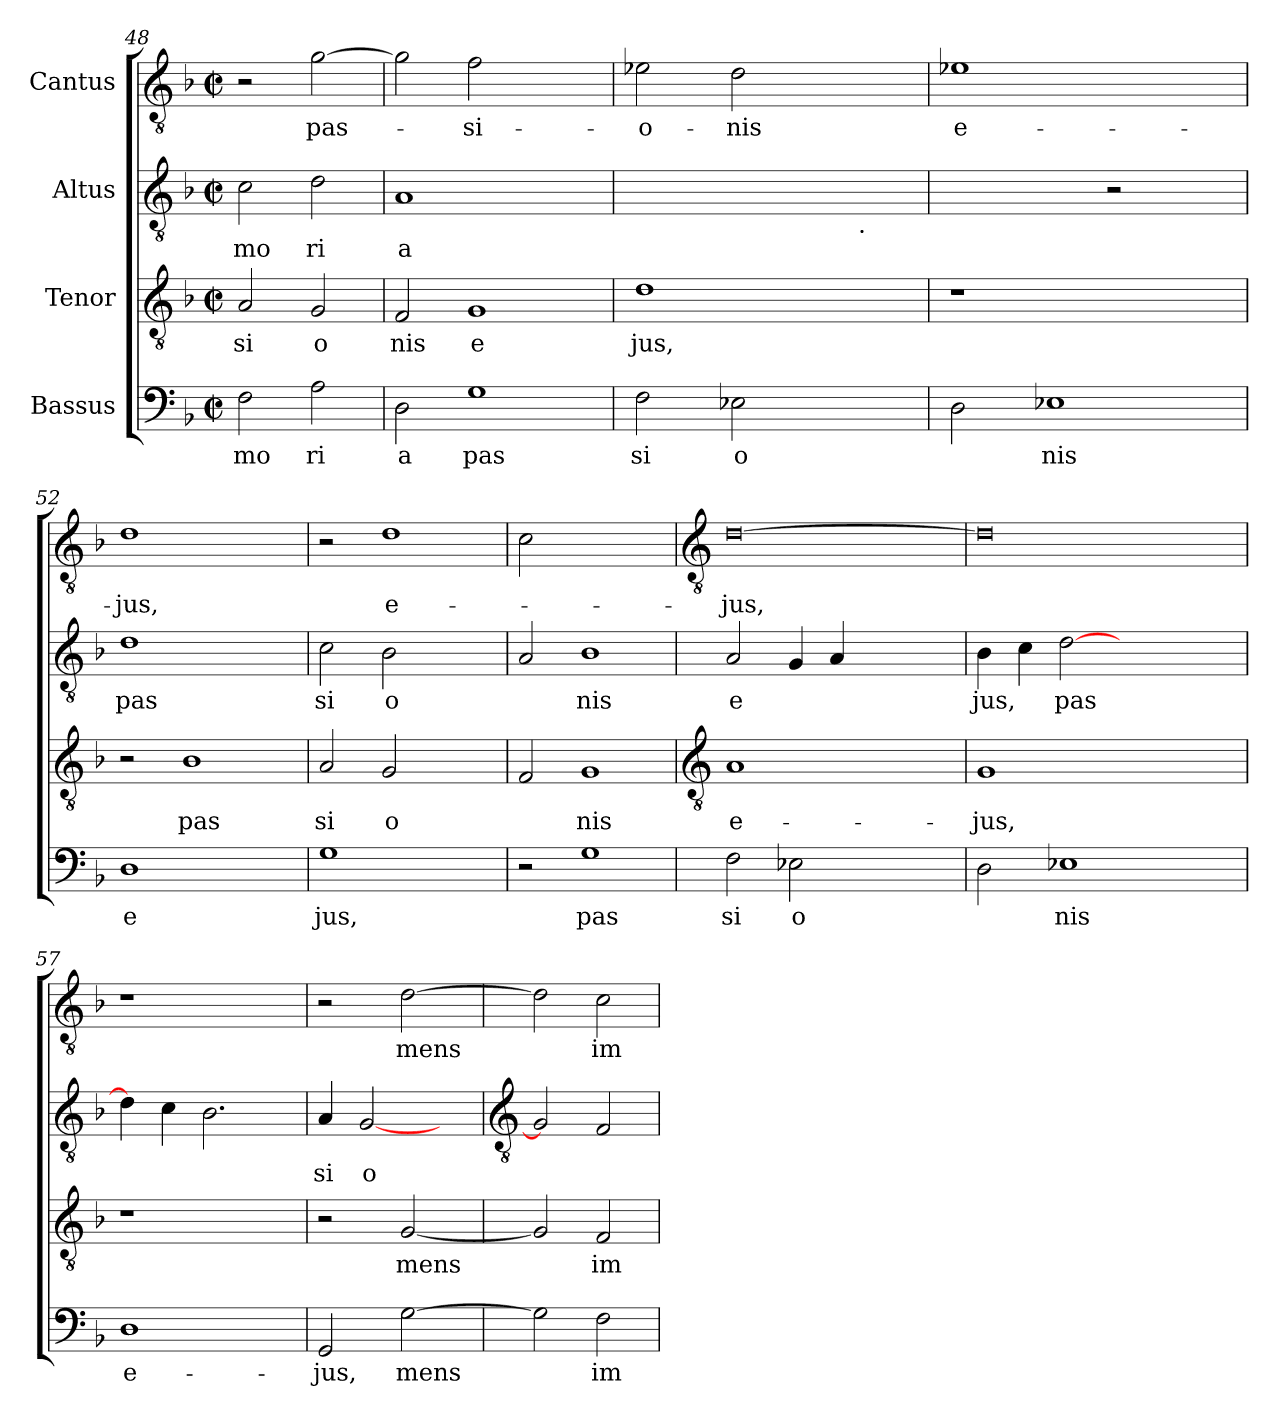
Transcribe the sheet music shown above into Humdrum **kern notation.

**kern	**text	**kern	**text	**kern	**text	**kern	**text
*part4	*part4	*part3	*part3	*part2	*part2	*part1	*part1
*staff4	*staff4	*staff3	*staff3	*staff2	*staff2	*staff1	*staff1
*I"Bassus	*	*I"Tenor	*	*I"Altus	*	*I"Cantus	*
!!LO:LB:g=z
*clefF4	*	*clefGv2	*	*clefGv2	*	*clefGv2	*
*k[b-]	*	*k[b-]	*	*k[b-]	*	*k[b-]	*
*F:	*	*F:	*	*F:	*	*F:	*
*M2/2	*	*M2/2	*	*M2/2	*	*M2/2	*
*met(c|)	*	*met(c|)	*	*met(c|)	*	*met(c|)	*
=48	=48	=48	=48	=48	=48	=48	=48
!	!LO:LY:b	!	!LO:LY:b	!	!LO:LY:b	!	!
2F\	mo	2A/	si	2c\	mo	2r	.
!	!LO:LY:b	!	!LO:LY:b	!	!LO:LY:b	!	!LO:LY:b
2A\	ri	2G/	o	2d\	ri	[2g\	pas-
=49	=49	=49	=49	=49	=49	=49	=49
!	!LO:LY:b	!	!LO:LY:b	!	!LO:LY:b	!	!
2D\	a	2F/	nis	1A	a	2g\]	.
!	!LO:LY:b	!	!LO:LY:b	!	!	!	!LO:LY:b
1G	pas	1G	e	.	.	2f\	-si-
.	.	.	.	2ryy	.	2ryy	.
=50	=50	=50	=50	=50	=50	=50	=50
!	!LO:LY:b	!	!LO:LY:b	!	!	!	!LO:LY:b
2F\	si	1d	jus,	4ryy	.	2e-X\	-o-
.	.	.	.	4ryy	.	.	.
!	!LO:LY:b	!	!	!	!	!	!LO:LY:b
2E-X\	o	.	.	4ryy	.	2d\	-nis
.	.	.	.	32ryy	.	.	.
.	.	.	.	32ryy	.	.	.
.	.	.	.	32ryy	.	.	.
.	.	.	.	32ryy	.	.	.
.	.	.	.	32ryy	.	.	.
.	.	.	.	32ryy	.	.	.
!	!	!	!	!LO:TX:b:t=.	!	!	!
.	.	.	.	32ryy	.	.	.
.	.	.	.	4ryy	.	.	.
8..ryy	.	8..ryy	.	.	.	8..ryy	.
=51	=51	=51	=51	=51	=51	=51	=51
!	!	!	!	!	!	!	!LO:LY:b
2D\	.	1r	.	4ryy	.	1e-X	e-
.	.	.	.	4ryy	.	.	.
!	!LO:LY:b	!	!	!	!	!	!
1E-X	nis	.	.	4ryy	.	.	.
.	.	.	.	32ryy	.	.	.
.	.	.	.	2r	.	.	.
.	.	2ryy	.	.	.	2ryy	.
.	.	.	.	8..ryy	.	.	.
=52	=52	=52	=52	=52	=52	=52	=52
!	!LO:LY:b	!	!	!	!LO:LY:b	!	!LO:LY:b
1D	e	2r	.	1d	pas	1d	-jus,
!	!	!	!LO:LY:b	!	!	!	!
.	.	1B-	pas	.	.	.	.
2ryy	.	.	.	2ryy	.	2ryy	.
=53	=53	=53	=53	=53	=53	=53	=53
!	!LO:LY:b	!	!LO:LY:b	!	!LO:LY:b	!	!
1G	jus,	2A/	si	2c\	si	2r	.
!	!	!	!LO:LY:b	!	!LO:LY:b	!	!LO:LY:b
.	.	2G/	o	2B-\	o	1d	e-
2ryy	.	2ryy	.	2ryy	.	.	.
=54	=54	=54	=54	=54	=54	=54	=54
2r	.	2F/	.	2A/	.	2c\	.
!	!LO:LY:b	!	!LO:LY:b	!	!LO:LY:b	!	!
1G	pas	1G	nis	1B-	nis	1ryy	.
!!LO:LB:g=z
=55	=55	=55	=55	=55	=55	=55	=55
*	*	*clefGv2	*	*	*	*clefGv2	*
!	!LO:LY:b	!	!LO:LY:b	!	!LO:LY:b	!	!LO:LY:b
2F\	si	1A	e-	2A/	e	[0d	-jus,
!	!LO:LY:b	!	!	!	!	!	!
2E-X\	o	.	.	4G/	.	.	.
.	.	.	.	4A/	.	.	.
1ryy	.	1ryy	.	1ryy	.	.	.
=56	=56	=56	=56	=56	=56	=56	=56
!	!	!	!LO:LY:b	!	!LO:LY:b	!	!
2D\	.	1G	-jus,	4B-\	jus,	0d]	.
.	.	.	.	4c\	.	.	.
!	!LO:LY:b	!	!	!	!LO:LY:b	!	!
1E-X	nis	.	.	[2d\	pas	.	.
.	.	1ryy	.	1ryy	.	.	.
2ryy	.	.	.	.	.	.	.
!!LO:LB:g=z
=57	=57	=57	=57	=57	=57	=57	=57
!	!LO:LY:b	!	!	!	!	!	!
1D	e-	1r	.	4d\]	.	1r	.
.	.	.	.	4c\	.	.	.
.	.	.	.	2.B-\	.	.	.
4ryy	.	4ryy	.	.	.	4ryy	.
=59A	=59A	=59A	=59A	=59A	=59A	=59A	=59A
!	!LO:LY:b	!	!	!	!LO:LY:b	!	!
2GG/	-jus,	2r	.	4A/	si	2r	.
!	!	!	!	!	!LO:LY:b	!	!
.	.	.	.	[2G/	o	.	.
!	!LO:LY:b	!	!LO:LY:b	!	!	!	!LO:LY:b
[2G\	mens	[2G/	mens	.	.	[2d\	mens
.	.	.	.	4ryy	.	.	.
!!LO:LB:g=z
=60A	=60A	=60A	=60A	=60A	=60A	=60A	=60A
*	*	*	*	*clefGv2	*	*	*
2G\]	.	2G/]	.	2G/]	.	2d\]	.
!	!LO:LY:b	!	!LO:LY:b	!	!	!	!LO:LY:b
2F\	im-	2F/	im-	2F/	.	2c\	im-
=	=	=	=	=	=	=	=
*-	*-	*-	*-	*-	*-	*-	*-
